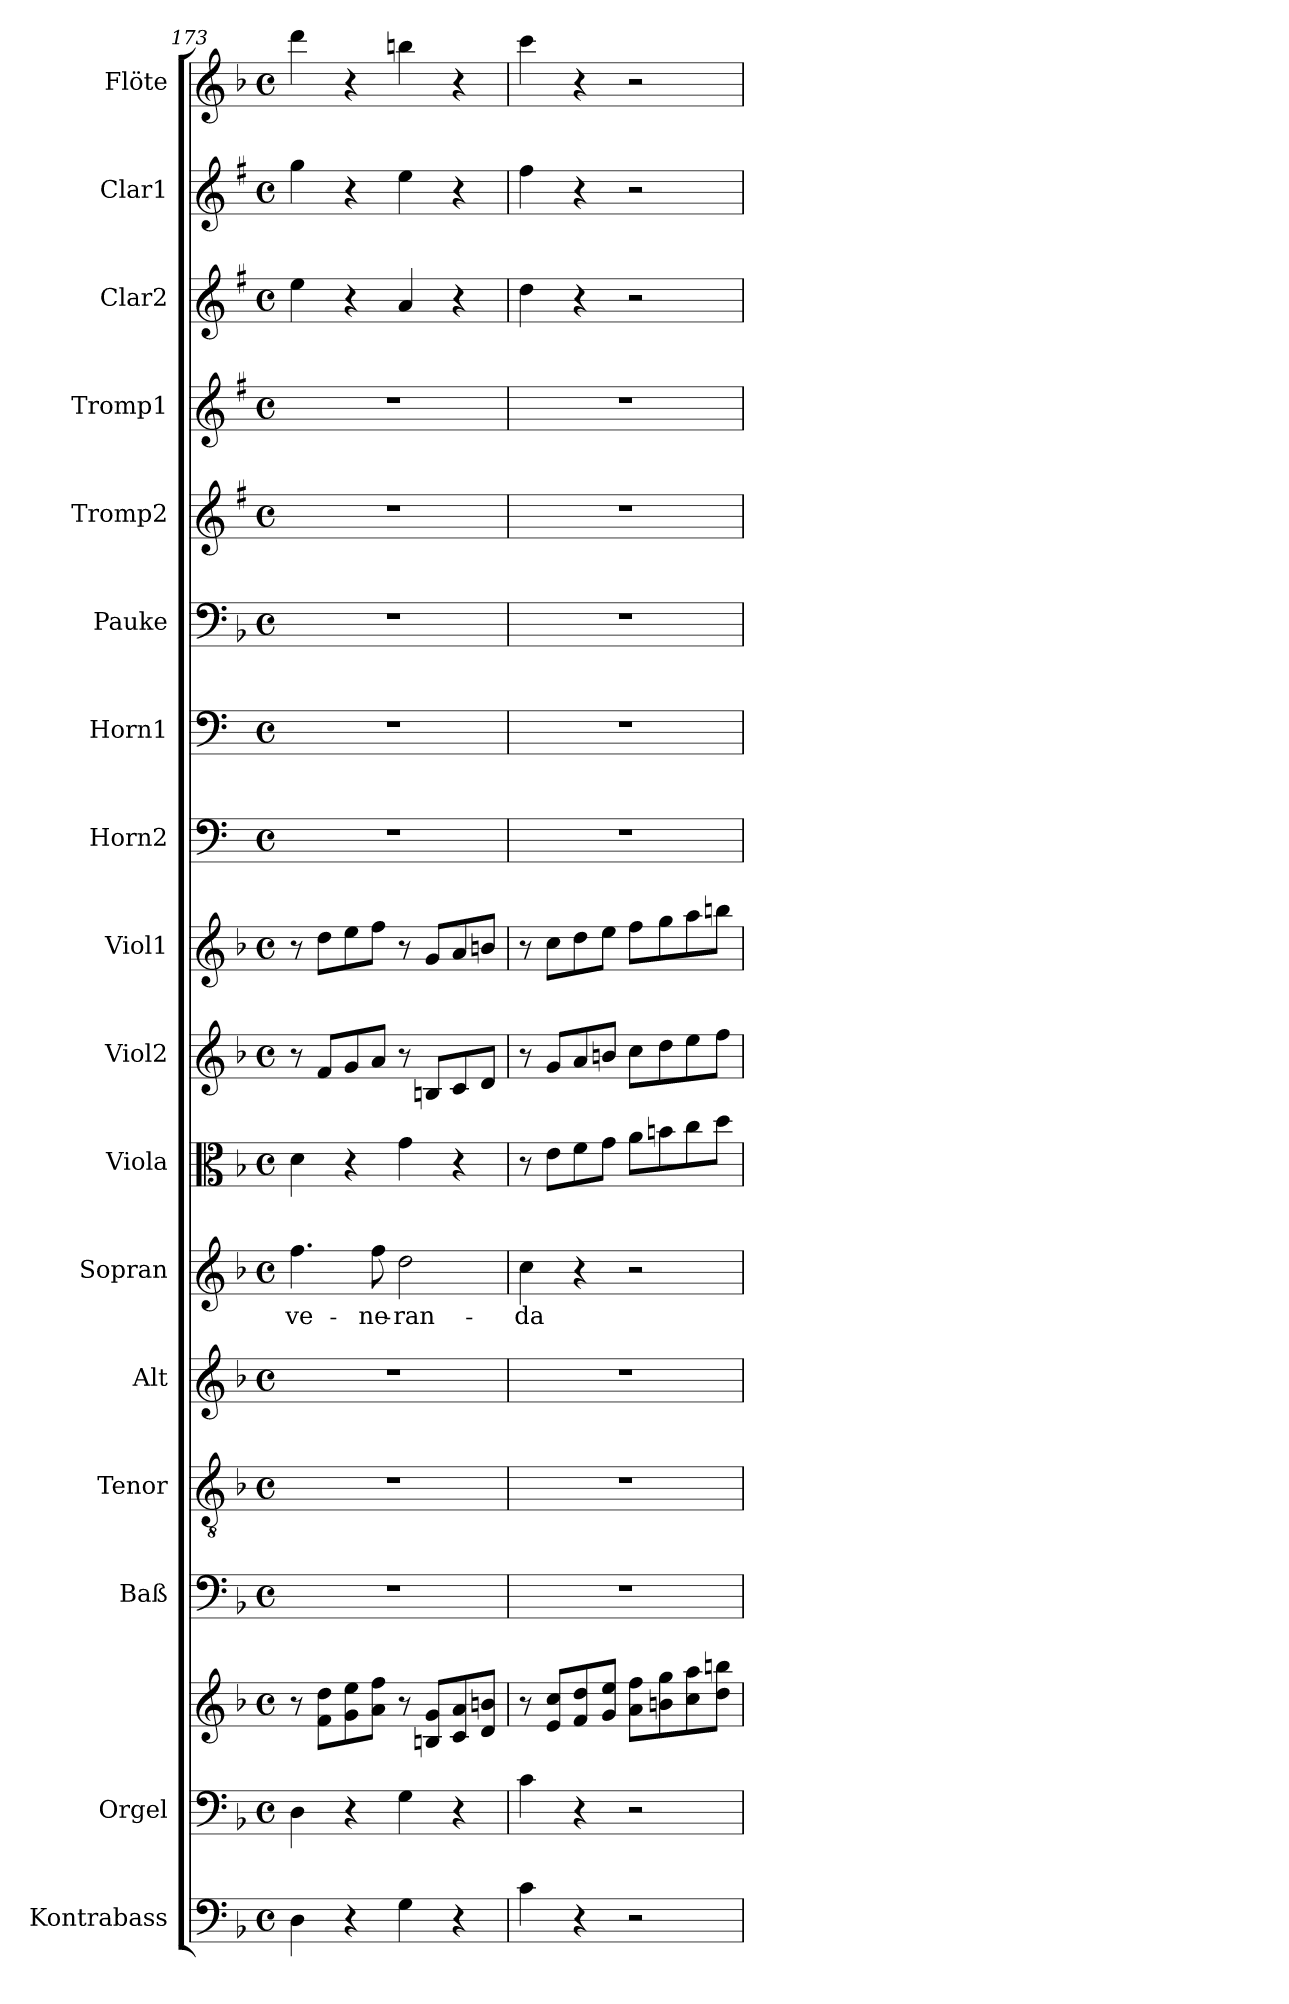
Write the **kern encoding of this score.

**kern	**kern	**kern	**kern	**kern	**kern	**kern	**text	**kern	**kern	**kern	**kern	**kern	**kern	**kern	**kern	**kern	**kern	**kern
*part17	*part16	*part16	*part15	*part14	*part13	*part12	*part12	*part11	*part10	*part9	*part8	*part7	*part6	*part5	*part4	*part3	*part2	*part1
*staff18	*staff17	*staff16	*staff15	*staff14	*staff13	*staff12	*staff12	*staff11	*staff10	*staff9	*staff8	*staff7	*staff6	*staff5	*staff4	*staff3	*staff2	*staff1
*I"Kontrabass	*I"Orgel	*	*I"Baß	*I"Tenor	*I"Alt	*I"Sopran	*	*I"Viola	*I"Viol2	*I"Viol1	*I"Horn2	*I"Horn1	*I"Pauke	*I"Tromp2	*I"Tromp1	*I"Clar2	*I"Clar1	*I"Flöte
*I'Kb	*	*	*I'B	*I'T	*I'A	*I'S	*	*I'Vla	*I'Vl2	*I'Vl1	*I'Hr2	*I'Hr1	*I'Pk	*I'Tr2	*I'Tr1	*I'Cl2	*I'Cl1	*I'Fl
*clefF4	*clefF4	*clefG2	*clefF4	*clefGv2	*clefG2	*clefG2	*	*clefC3	*clefG2	*clefG2	*clefF4	*clefF4	*clefF4	*clefG2	*clefG2	*clefG2	*clefG2	*clefG2
*ITrd7c12	*	*	*	*	*	*	*	*	*	*	*ITrd4c7	*ITrd4c7	*	*ITrd1c2	*ITrd1c2	*ITrd1c2	*ITrd1c2	*
*k[b-]	*k[b-]	*k[b-]	*k[b-]	*k[b-]	*k[b-]	*k[b-]	*	*k[b-]	*k[b-]	*k[b-]	*k[b-]	*k[b-]	*k[b-]	*k[b-]	*k[b-]	*k[b-]	*k[b-]	*k[b-]
*F:	*F:	*F:	*F:	*F:	*F:	*F:	*	*F:	*F:	*F:	*F:	*F:	*F:	*F:	*F:	*F:	*F:	*F:
*M4/4	*M4/4	*M4/4	*M4/4	*M4/4	*M4/4	*M4/4	*	*M4/4	*M4/4	*M4/4	*M4/4	*M4/4	*M4/4	*M4/4	*M4/4	*M4/4	*M4/4	*M4/4
*met(c)	*met(c)	*met(c)	*met(c)	*met(c)	*met(c)	*met(c)	*	*met(c)	*met(c)	*met(c)	*met(c)	*met(c)	*met(c)	*met(c)	*met(c)	*met(c)	*met(c)	*met(c)
=173	=173	=173	=173	=173	=173	=173	=173	=173	=173	=173	=173	=173	=173	=173	=173	=173	=173	=173
!	!	!	!	!	!	!	!LO:LY:b	!	!	!	!	!	!	!	!	!	!	!
4DD\	4D\	8r	1r	1r	1r	4.ff\	ve-	4d\	8r	8r	1r	1r	1r	1r	1r	4dd\	4ff\	4ddd\
.	.	8f\ 8dd\L	.	.	.	.	.	.	8f/L	8dd\L	.	.	.	.	.	.	.	.
4r	4r	8g\ 8ee\	.	.	.	.	.	4r	8g/	8ee\	.	.	.	.	.	4r	4r	4r
!	!	!	!	!	!	!	!LO:LY:b	!	!	!	!	!	!	!	!	!	!	!
.	.	8a\ 8ff\J	.	.	.	8ff\	-ne-	.	8a/J	8ff\J	.	.	.	.	.	.	.	.
!	!	!	!	!	!	!	!LO:LY:b	!	!	!	!	!	!	!	!	!	!	!
4GG\	4G\	8r	.	.	.	2dd\	-ran-	4g\	8r	8r	.	.	.	.	.	4g/	4dd\	4bbn\
.	.	8Bn/ 8g/L	.	.	.	.	.	.	8Bn/L	8g/L	.	.	.	.	.	.	.	.
4r	4r	8c/ 8a/	.	.	.	.	.	4r	8c/	8a/	.	.	.	.	.	4r	4r	4r
.	.	8d/ 8bn/J	.	.	.	.	.	.	8d/J	8bn/J	.	.	.	.	.	.	.	.
=174	=174	=174	=174	=174	=174	=174	=174	=174	=174	=174	=174	=174	=174	=174	=174	=174	=174	=174
!	!	!	!	!	!	!	!LO:LY:b	!	!	!	!	!	!	!	!	!	!	!
4C\	4c\	8r	1r	1r	1r	4cc\	-da	8r	8r	8r	1r	1r	1r	1r	1r	4cc\	4ee\	4ccc\
.	.	8e/ 8cc/L	.	.	.	.	.	8e\L	8g/L	8cc\L	.	.	.	.	.	.	.	.
4r	4r	8f/ 8dd/	.	.	.	4r	.	8f\	8a/	8dd\	.	.	.	.	.	4r	4r	4r
.	.	8g/ 8ee/J	.	.	.	.	.	8g\J	8bn/J	8ee\J	.	.	.	.	.	.	.	.
2r	2r	8a\ 8ff\L	.	.	.	2r	.	8a\L	8cc\L	8ff\L	.	.	.	.	.	2r	2r	2r
.	.	8bn\ 8gg\	.	.	.	.	.	8bn\	8dd\	8gg\	.	.	.	.	.	.	.	.
.	.	8cc\ 8aa\	.	.	.	.	.	8cc\	8ee\	8aa\	.	.	.	.	.	.	.	.
.	.	8dd\ 8bbn\J	.	.	.	.	.	8dd\J	8ff\J	8bbn\J	.	.	.	.	.	.	.	.
=	=	=	=	=	=	=	=	=	=	=	=	=	=	=	=	=	=	=
*-	*-	*-	*-	*-	*-	*-	*-	*-	*-	*-	*-	*-	*-	*-	*-	*-	*-	*-
